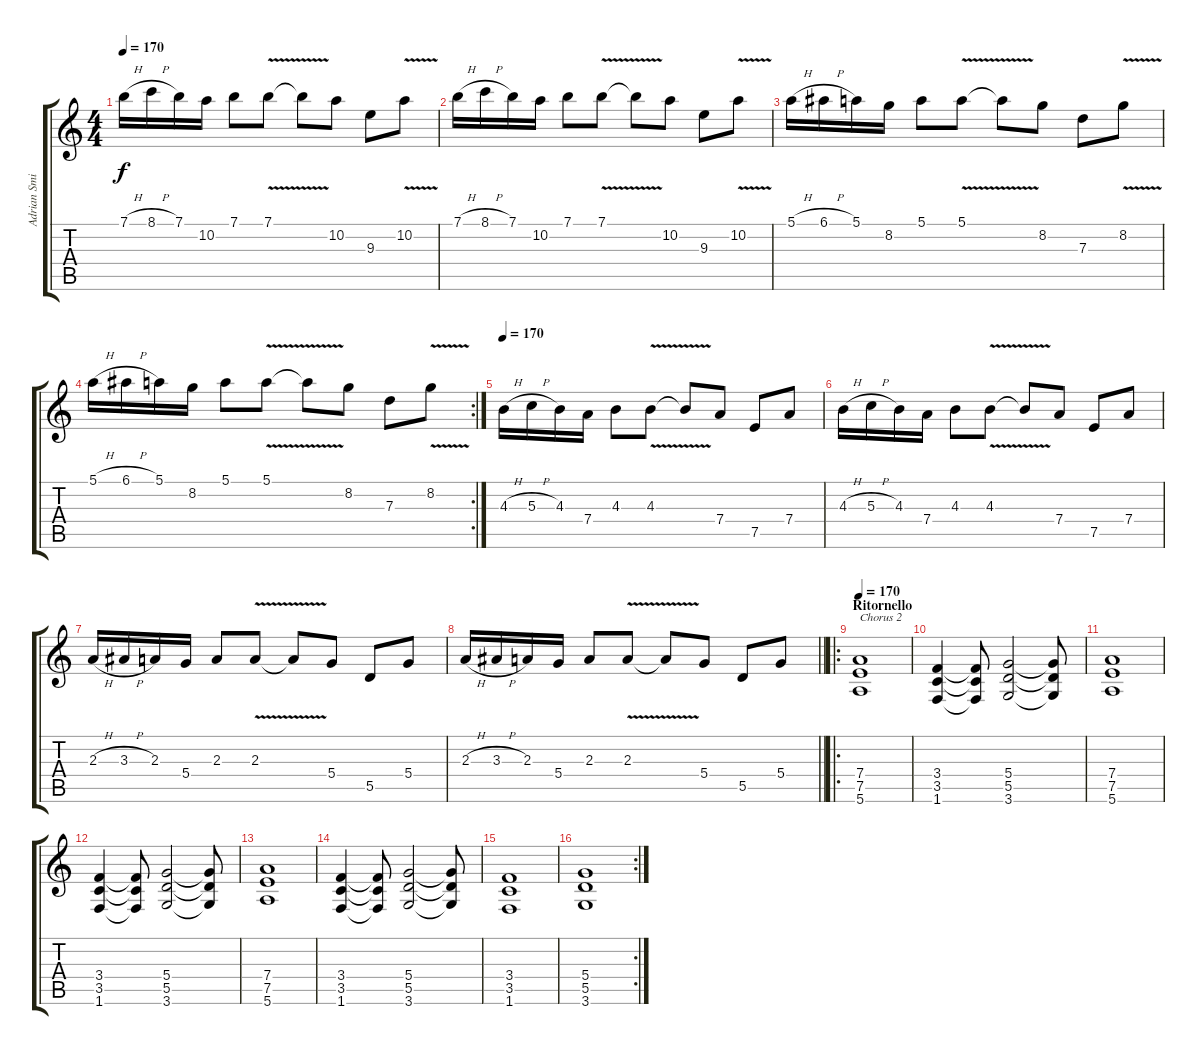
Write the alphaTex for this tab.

\track ("Adrian Smith" "Adrian Smi") {instrument electricguitarclean}
\staff {score tabs}
\tuning (E4 B3 G3 D3 A2 E2) {hide}
\ts (4 4)
\tempo 170
\clef g2
\ks c
7.1{h}.16{dy f volume 14} 8.1{h}.16 7.1.16 10.2.16 7.1.8 7.1{v}.8 7.1{t}.8 10.2.8 9.3.8 10.2{v}.8 |
7.1{h}.16 8.1{h}.16 7.1.16 10.2.16 7.1.8 7.1{v}.8 7.1{t}.8 10.2.8 9.3.8 10.2{v}.8 |
5.1{h}.16 6.1{h}.16 5.1.16 8.2.16 5.1.8 5.1{v}.8 5.1{t}.8 8.2.8 7.3.8 8.2{v}.8 |
\rc 2
5.1{h}.16 6.1{h}.16 5.1.16 8.2.16 5.1.8 5.1{v}.8 5.1{t}.8 8.2.8 7.3.8 8.2{v}.8 |
\tempo 170
4.3{h}.16 5.3{h}.16 4.3.16 7.4.16 4.3.8 4.3{v}.8 4.3{t}.8 7.4.8 7.5.8 7.4.8 |
4.3{h}.16 5.3{h}.16 4.3.16 7.4.16 4.3.8 4.3{v}.8 4.3{t}.8 7.4.8 7.5.8 7.4.8 |
2.3{h}.16 3.3{h}.16 2.3.16 5.4.16 2.3.8 2.3{v}.8 2.3{t}.8 5.4.8 5.5.8 5.4.8 |
\barLineRight lightlight
2.3{h}.16 3.3{h}.16 2.3.16 5.4.16 2.3.8 2.3{v}.8 2.3{t}.8 5.4.8 5.5.8 5.4.8 |
\ro
\section ("" "Ritornello")
\tempo 170
(7.4 7.5 5.6).1{txt "Chorus 2"} |
(3.4 3.5 1.6).4 (3.4{t} 3.5{t} 1.6{t}).8 (5.4 5.5 3.6).2 (5.4{t} 5.5{t} 3.6{t}).8 |
(7.4 7.5 5.6).1 |
(3.4 3.5 1.6).4 (3.4{t} 3.5{t} 1.6{t}).8 (5.4 5.5 3.6).2 (5.4{t} 5.5{t} 3.6{t}).8 |
(7.4 7.5 5.6).1 |
(3.4 3.5 1.6).4 (3.4{t} 3.5{t} 1.6{t}).8 (5.4 5.5 3.6).2 (5.4{t} 5.5{t} 3.6{t}).8 |
(3.4 3.5 1.6).1 |
\rc 2
(5.4 5.5 3.6).1
